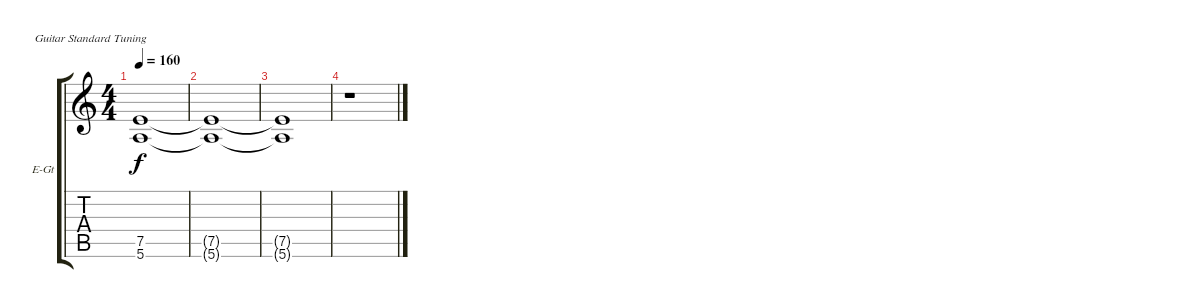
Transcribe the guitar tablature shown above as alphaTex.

\bracketExtendMode groupsimilarinstruments
\firstSystemTrackNameOrientation horizontal
\otherSystemsTrackNameOrientation horizontal
\track ("Guitar 1" "E-Gt") {instrument distortionguitar}
\staff {score tabs}
\tuning (E4 B3 G3 D3 A2 E2)
\ts (4 4)
\tempo 160
\clef g2
\ks c
(7.5 5.6).1{dy f} |
(7.5{t} 5.6{t}).1 |
(7.5{t} 5.6{t}).1 |
r.1
